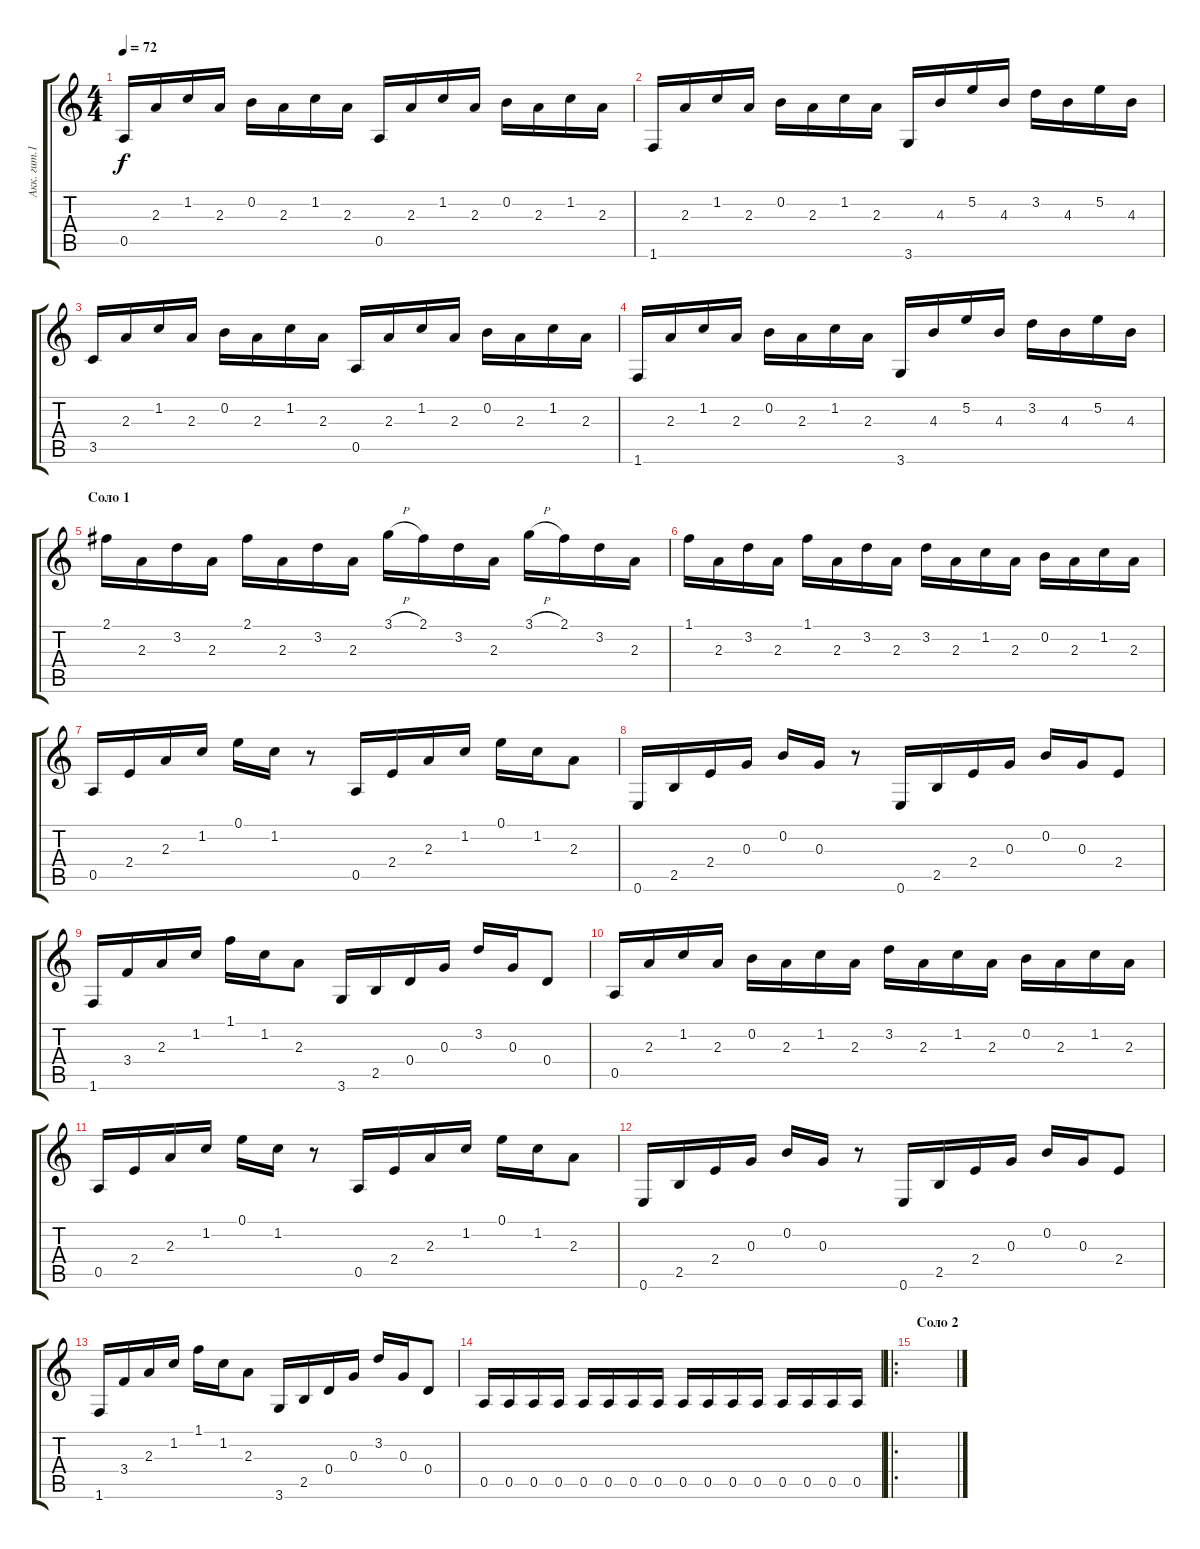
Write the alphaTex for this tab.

\track ("Акк. гит.1" "Акк. гит.1") {instrument acousticguitarnylon}
\staff {score tabs}
\tuning (E4 B3 G3 D3 A2 E2) {hide}
\ts (4 4)
\tempo 72
\clef g2
\ks c
0.5.16{dy f} 2.3.16 1.2.16 2.3.16 0.2.16 2.3.16 1.2.16 2.3.16 0.5.16 2.3.16 1.2.16 2.3.16 0.2.16 2.3.16 1.2.16 2.3.16 |
1.6.16 2.3.16 1.2.16 2.3.16 0.2.16 2.3.16 1.2.16 2.3.16 3.6.16 4.3.16 5.2.16 4.3.16 3.2.16 4.3.16 5.2.16 4.3.16 |
3.5.16 2.3.16 1.2.16 2.3.16 0.2.16 2.3.16 1.2.16 2.3.16 0.5.16 2.3.16 1.2.16 2.3.16 0.2.16 2.3.16 1.2.16 2.3.16 |
1.6.16 2.3.16 1.2.16 2.3.16 0.2.16 2.3.16 1.2.16 2.3.16 3.6.16 4.3.16 5.2.16 4.3.16 3.2.16 4.3.16 5.2.16 4.3.16 |
\section ("" "Соло 1")
2.1.16 2.3.16 3.2.16 2.3.16 2.1.16 2.3.16 3.2.16 2.3.16 3.1{h}.16 2.1.16 3.2.16 2.3.16 3.1{h}.16 2.1.16 3.2.16 2.3.16 |
1.1.16 2.3.16 3.2.16 2.3.16 1.1.16 2.3.16 3.2.16 2.3.16 3.2.16 2.3.16 1.2.16 2.3.16 0.2.16 2.3.16 1.2.16 2.3.16 |
0.5.16 2.4.16 2.3.16 1.2.16 0.1.16 1.2.16 r.8 0.5.16 2.4.16 2.3.16 1.2.16 0.1.16 1.2.16 2.3.8 |
0.6.16 2.5.16 2.4.16 0.3.16 0.2.16 0.3.16 r.8 0.6.16 2.5.16 2.4.16 0.3.16 0.2.16 0.3.16 2.4.8 |
1.6.16 3.4.16 2.3.16 1.2.16 1.1.16 1.2.16 2.3.8 3.6.16 2.5.16 0.4.16 0.3.16 3.2.16 0.3.16 0.4.8 |
0.5.16 2.3.16 1.2.16 2.3.16 0.2.16 2.3.16 1.2.16 2.3.16 3.2.16 2.3.16 1.2.16 2.3.16 0.2.16 2.3.16 1.2.16 2.3.16 |
0.5.16 2.4.16 2.3.16 1.2.16 0.1.16 1.2.16 r.8 0.5.16 2.4.16 2.3.16 1.2.16 0.1.16 1.2.16 2.3.8 |
0.6.16 2.5.16 2.4.16 0.3.16 0.2.16 0.3.16 r.8 0.6.16 2.5.16 2.4.16 0.3.16 0.2.16 0.3.16 2.4.8 |
1.6.16 3.4.16 2.3.16 1.2.16 1.1.16 1.2.16 2.3.8 3.6.16 2.5.16 0.4.16 0.3.16 3.2.16 0.3.16 0.4.8 |
0.5.16 0.5.16 0.5.16 0.5.16 0.5.16 0.5.16 0.5.16 0.5.16 0.5.16 0.5.16 0.5.16 0.5.16 0.5.16 0.5.16 0.5.16 0.5.16 |
\ro
\section ("" "Соло 2")
